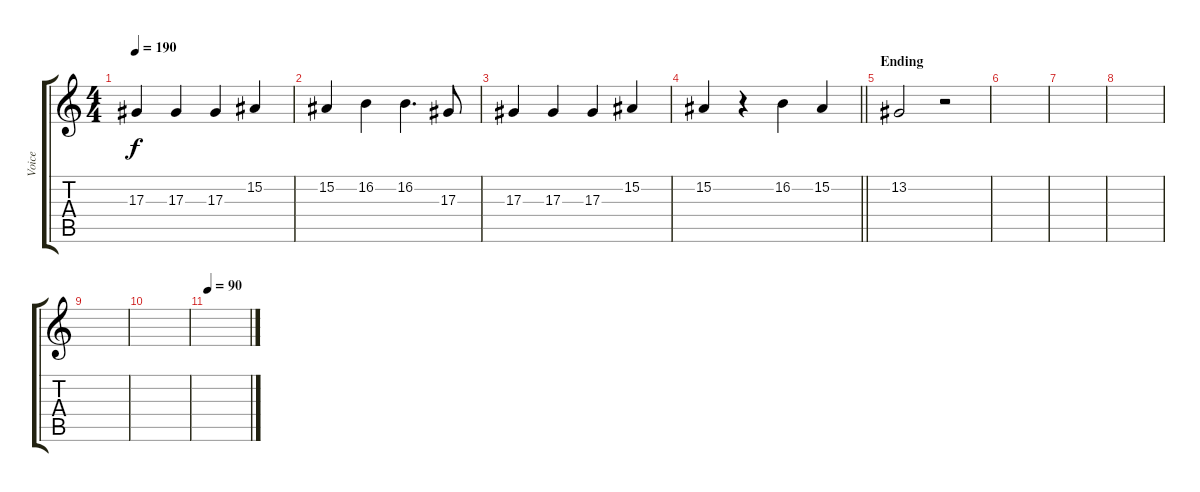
\track ("Voice" "Voice") {instrument lead6voice}
\staff {score tabs}
\tuning (C4 G3 Eb3 Bb2 F2 C2) {hide}
\ts (4 4)
\tempo 190
\clef g2
\ks c
17.3.4{dy f} 17.3.4 17.3.4 15.2.4 |
15.2.4 16.2.4 16.2.4{d} 17.3.8 |
17.3.4 17.3.4 17.3.4 15.2.4 |
\barLineRight lightlight
15.2.4 r.4 16.2.4 15.2.4 |
\section ("" "Ending")
13.2.2 r.2 |
|
|
|
|
|
\tempo 90
